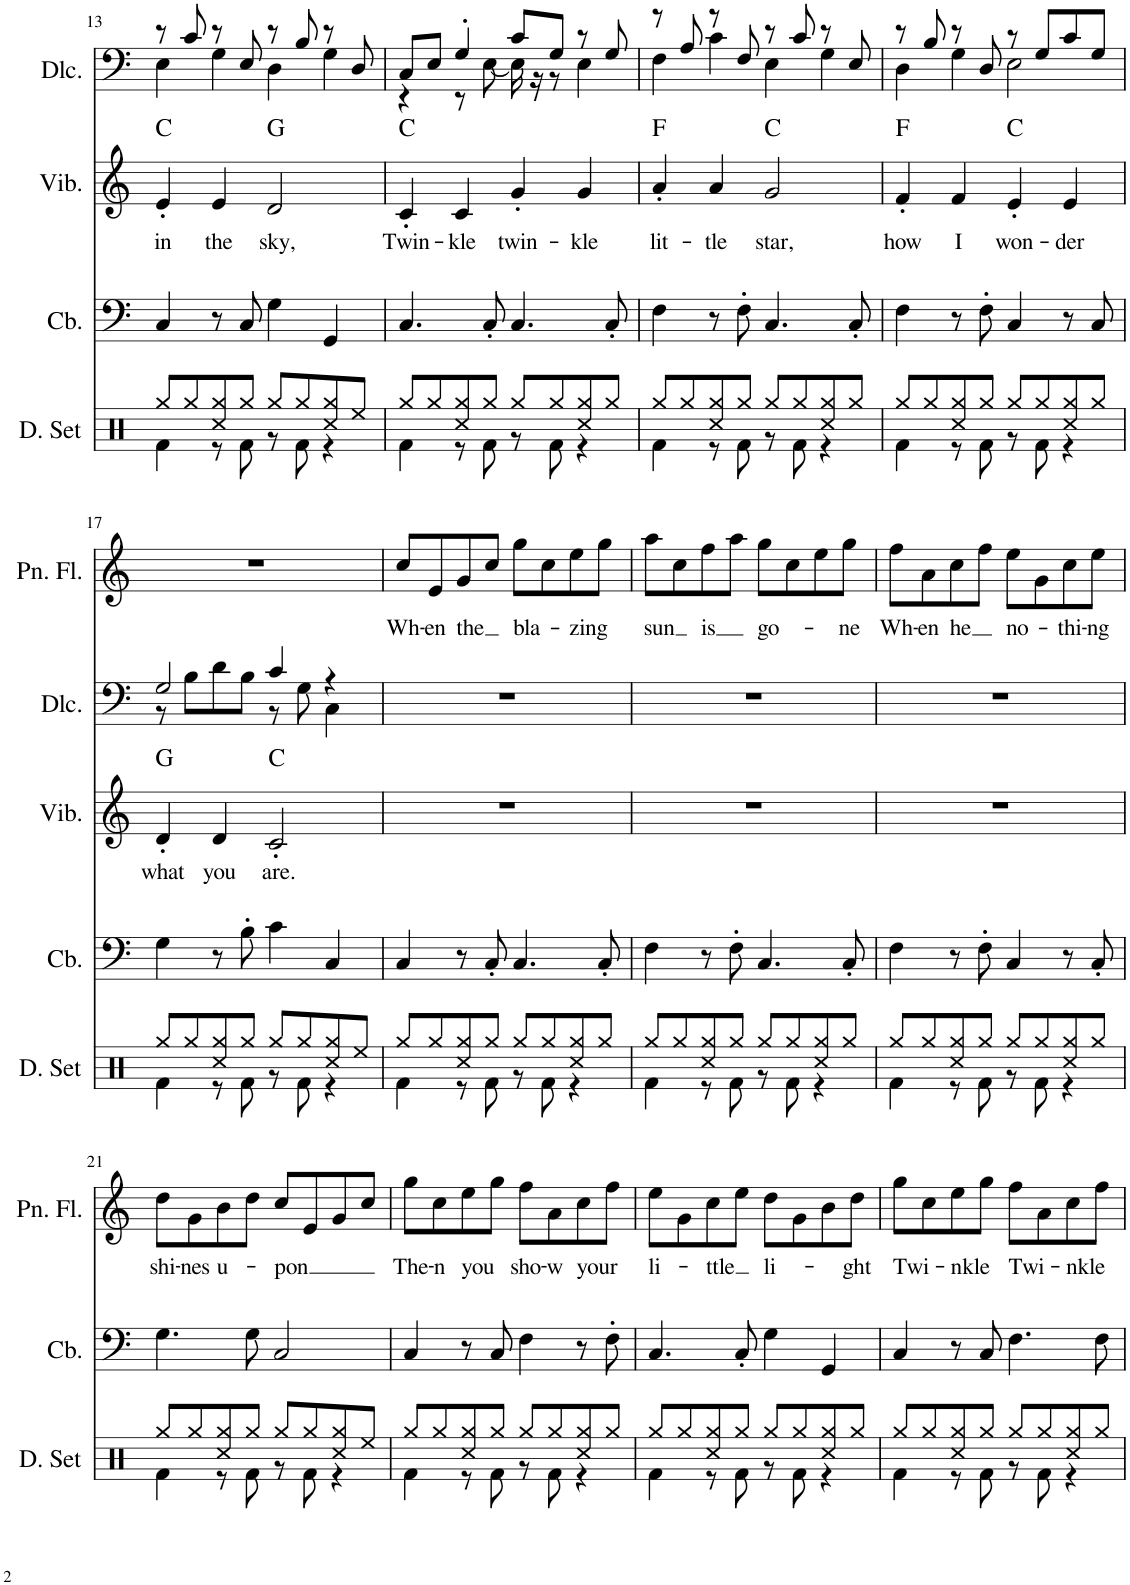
**kern	**kern	**text	**harte	**kern	**kern	**text
*part4	*part3	*part3	*part3	*part2	*part1	*part1
*staff4	*staff3	*staff3	*	*staff2	*staff1	*staff1
*I"A. Bass	*I"Vibraphone	*	*	*I"Dulcimer	*I"Pan Flute	*
*	*I'Vib.	*	*	*I'Dlc.	*I'Pn. Fl.	*
!!LO:PB:g=z
*clefF4	*clefG2	*	*	*clefF4	*clefG2	*
*Trd7c12	*	*	*	*	*	*
*k[]	*k[]	*	*	*k[]	*k[]	*
*M4/4	*M4/4	*	*	*M4/4	*M4/4	*
=13	=13	=13	=13	=13	=13	=13
!	!	!LO:LY:b	!	!	!	!
*	*	*	*	*^	*	*
4C/	4e'/	in	C:maj	8r	4E\	1r	.
.	.	.	.	8c/	.	.	.
!	!	!LO:LY:b	!	!	!	!	!
8r	4e/	the	.	8r	4G\	.	.
8C/	.	.	.	8E/	.	.	.
!	!	!LO:LY:b	!	!	!	!	!
4G\	2d/	sky,	G:maj	8r	4D\	.	.
.	.	.	.	8B/	.	.	.
4GG/	.	.	.	8r	4G\	.	.
.	.	.	.	8D/	.	.	.
=14	=14	=14	=14	=14	=14	=14	=14
!	!	!LO:LY:b	!	!	!	!	!
4.C/	4c'/	Twin-	C:maj	8C/L	4r	1r	.
.	.	.	.	8E/J	.	.	.
!	!	!LO:LY:b	!	!	!	!	!
.	4c/	-kle	.	4G'/	8r	.	.
8C'/	.	.	.	.	[8E\	.	.
!	!	!LO:LY:b	!	!	!	!	!
4.C/	4g'/	twin-	.	8c/L	16E\]	.	.
.	.	.	.	.	16r	.	.
.	.	.	.	8G/J	8r	.	.
!	!	!LO:LY:b	!	!	!	!	!
.	4g/	-kle	.	8r	4E\	.	.
8C'/	.	.	.	8G/	.	.	.
=15	=15	=15	=15	=15	=15	=15	=15
!	!	!LO:LY:b	!	!	!	!	!
4F\	4a'/	lit-	F:maj	8r	4F\	1r	.
.	.	.	.	8A/	.	.	.
!	!	!LO:LY:b	!	!	!	!	!
8r	4a/	-tle	.	8r	4c\	.	.
8F'\	.	.	.	8F/	.	.	.
!	!	!LO:LY:b	!	!	!	!	!
4.C/	2g/	star,	C:maj	8r	4E\	.	.
.	.	.	.	8c/	.	.	.
.	.	.	.	8r	4G\	.	.
8C'/	.	.	.	8E/	.	.	.
=16	=16	=16	=16	=16	=16	=16	=16
!	!	!LO:LY:b	!	!	!	!	!
4F\	4f'/	how	F:maj	8r	4D\	1r	.
.	.	.	.	8B/	.	.	.
!	!	!LO:LY:b	!	!	!	!	!
8r	4f/	I	.	8r	4G\	.	.
8F'\	.	.	.	8D/	.	.	.
!	!	!LO:LY:b	!	!	!	!	!
4C/	4e'/	won-	C:maj	8r	2E\	.	.
.	.	.	.	8G/L	.	.	.
!	!	!LO:LY:b	!	!	!	!	!
8r	4e/	-der	.	8c/	.	.	.
8C/	.	.	.	8G/J	.	.	.
!!LO:LB:g=z
=17	=17	=17	=17	=17	=17	=17	=17
!	!	!LO:LY:b	!	!	!	!	!
4G\	4d'/	what	G:maj	2G/	8r	1r	.
.	.	.	.	.	8B\L	.	.
!	!	!LO:LY:b	!	!	!	!	!
8r	4d/	you	.	.	8d\	.	.
8B'\	.	.	.	.	8B\J	.	.
!	!	!LO:LY:b	!	!	!	!	!
4c\	2c'/	are.	C:maj	4c/	8r	.	.
.	.	.	.	.	8G\	.	.
4C/	.	.	.	4r	4C\	.	.
=18	=18	=18	=18	=18	=18	=18	=18
!	!	!	!	!	!	!	!LO:LY:b
*	*	*	*	*v	*v	*	*
4C/	1r	.	.	1r	8cc/L	Wh-
!	!	!	!	!	!	!LO:LY:b
.	.	.	.	.	8e/	-en
!	!	!	!	!	!	!LO:LY:b
8r	.	.	.	.	8g/	the
8C'/	.	.	.	.	8cc/J	.
!	!	!	!	!	!	!LO:LY:b
4.C/	.	.	.	.	8gg\L	bla-
.	.	.	.	.	8cc\	.
!	!	!	!	!	!	!LO:LY:b
.	.	.	.	.	8ee\	-zing
8C'/	.	.	.	.	8gg\J	.
=19	=19	=19	=19	=19	=19	=19
!	!	!	!	!	!	!LO:LY:b
4F\	1r	.	.	1r	8aa\L	sun
.	.	.	.	.	8cc\	.
!	!	!	!	!	!	!LO:LY:b
8r	.	.	.	.	8ff\	is
8F'\	.	.	.	.	8aa\J	.
!	!	!	!	!	!	!LO:LY:b
4.C/	.	.	.	.	8gg\L	go-
.	.	.	.	.	8cc\	.
.	.	.	.	.	8ee\	.
!	!	!	!	!	!	!LO:LY:b
8C'/	.	.	.	.	8gg\J	-ne
=20	=20	=20	=20	=20	=20	=20
!	!	!	!	!	!	!LO:LY:b
4F\	1r	.	.	1r	8ff\L	Wh-
!	!	!	!	!	!	!LO:LY:b
.	.	.	.	.	8a\	-en
!	!	!	!	!	!	!LO:LY:b
8r	.	.	.	.	8cc\	he
8F'\	.	.	.	.	8ff\J	.
!	!	!	!	!	!	!LO:LY:b
4C/	.	.	.	.	8ee\L	no-
.	.	.	.	.	8g\	.
!	!	!	!	!	!	!LO:LY:b
8r	.	.	.	.	8cc\	-thi-
!	!	!	!	!	!	!LO:LY:b
8C'/	.	.	.	.	8ee\J	-ng
!!LO:LB:g=z
=21	=21	=21	=21	=21	=21	=21
!	!	!	!	!	!	!LO:LY:b
4.G\	1r	.	.	1r	8dd\L	shi-
!	!	!	!	!	!	!LO:LY:b
.	.	.	.	.	8g\	-nes
!	!	!	!	!	!	!LO:LY:b
.	.	.	.	.	8b\	u-
8G\	.	.	.	.	8dd\J	.
!	!	!	!	!	!	!LO:LY:b
2C/	.	.	.	.	8cc/L	-pon
.	.	.	.	.	8e/	.
.	.	.	.	.	8g/	.
.	.	.	.	.	8cc/J	.
=22	=22	=22	=22	=22	=22	=22
!	!	!	!	!	!	!LO:LY:b
4C/	1r	.	.	1r	8gg\L	The-
!	!	!	!	!	!	!LO:LY:b
.	.	.	.	.	8cc\	-n
!	!	!	!	!	!	!LO:LY:b
8r	.	.	.	.	8ee\	you
8C/	.	.	.	.	8gg\J	.
!	!	!	!	!	!	!LO:LY:b
4F\	.	.	.	.	8ff\L	sho-
!	!	!	!	!	!	!LO:LY:b
.	.	.	.	.	8a\	-w
!	!	!	!	!	!	!LO:LY:b
8r	.	.	.	.	8cc\	your
8F'\	.	.	.	.	8ff\J	.
=23	=23	=23	=23	=23	=23	=23
!	!	!	!	!	!	!LO:LY:b
4.C/	1r	.	.	1r	8ee\L	li-
.	.	.	.	.	8g\	.
!	!	!	!	!	!	!LO:LY:b
.	.	.	.	.	8cc\	-ttle
8C'/	.	.	.	.	8ee\J	.
!	!	!	!	!	!	!LO:LY:b
4G\	.	.	.	.	8dd\L	li-
.	.	.	.	.	8g\	.
4GG/	.	.	.	.	8b\	.
!	!	!	!	!	!	!LO:LY:b
.	.	.	.	.	8dd\J	-ght
=24	=24	=24	=24	=24	=24	=24
!	!	!	!	!	!	!LO:LY:b
4C/	1r	.	.	1r	8gg\L	Twi-
.	.	.	.	.	8cc\	.
!	!	!	!	!	!	!LO:LY:b
8r	.	.	.	.	8ee\	-nkle
8C/	.	.	.	.	8gg\J	.
!	!	!	!	!	!	!LO:LY:b
4.F\	.	.	.	.	8ff\L	Twi-
.	.	.	.	.	8a\	.
!	!	!	!	!	!	!LO:LY:b
.	.	.	.	.	8cc\	-nkle
8F\	.	.	.	.	8ff\J	.
=	=	=	=	=	=	=
*-	*-	*-	*-	*-	*-	*-
